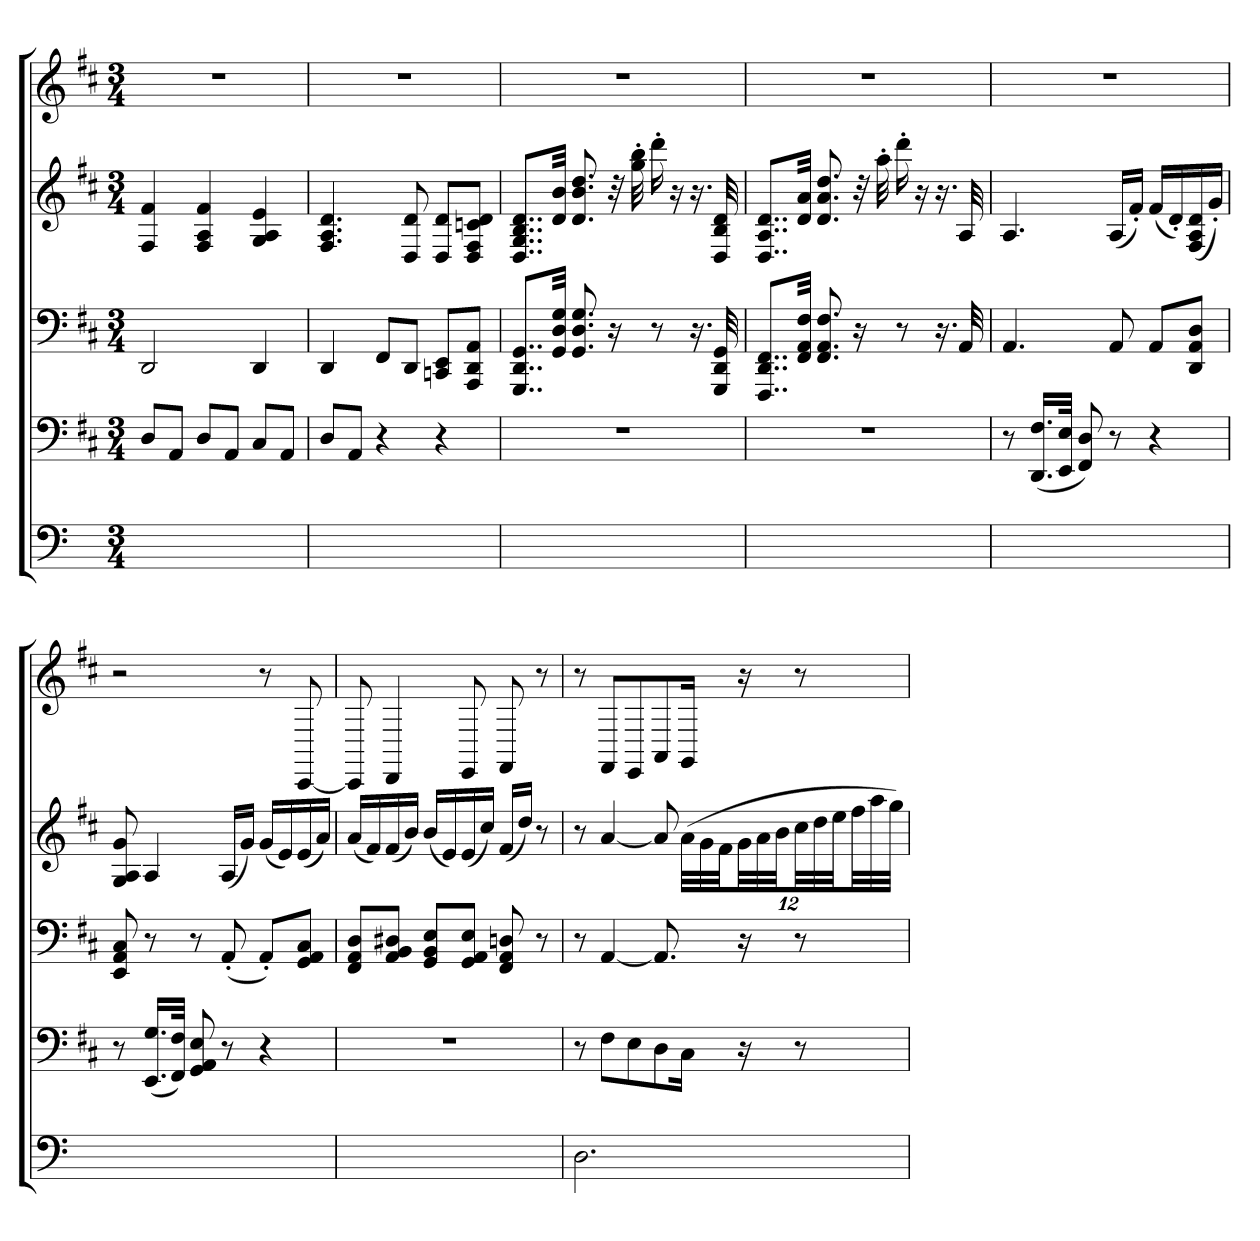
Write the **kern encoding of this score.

**kern	**kern	**kern	**kern	**kern
*part5	*part4	*part3	*part2	*part1
*staff5	*staff4	*staff3	*staff2	*staff1
*	*clefF4	*clefF4	*clefG2	*clefG2
*	*k[f#c#]	*k[f#c#]	*k[f#c#]	*k[f#c#]
*	*D:	*D:	*D:	*D:
*M3/4	*M3/4	*M3/4	*M3/4	*M3/4
=	=	=	=	=
2.ryy	8DL	2DD	4F# 4f#	2.r
.	8AAJ	.	.	.
.	8DL	.	4F# 4A 4f#	.
.	8AAJ	.	.	.
.	8C#L	4DD	4G 4A 4e	.
.	8AAJ	.	.	.
=	=	=	=	=
2.ryy	8DL	4DD	4.F# 4.A 4.d	2.r
.	8AAJ	.	.	.
.	4r	8FF#L	.	.
.	.	8DDJ	8D 8d	.
.	4r	8CCn 8EEL	8D 8dL	.
.	.	8AAA 8DD 8AAJ	8D 8F# 8cn 8dJ	.
=	=	=	=	=
2.ryy	2.r	8..GGG 8..DD 8..GGL	8..D 8..G 8..B 8..dL	2.r
.	.	32GG 32D 32GJkk	32d 32bJkk	.
.	.	8.GG 8.D 8.G	8.d 8.b 8.dd	.
.	.	16r	32r	.
.	.	.	32gg' 32bb'	.
.	.	8r	16ddd'	.
.	.	.	16r	.
.	.	16.r	16.r	.
.	.	32GGG 32DD 32GG	32D 32B 32d	.
=	=	=	=	=
2.ryy	2.r	8..FFF# 8..DD 8..FF#L	8..D 8..A 8..dL	2.r
.	.	32FF# 32AA 32F#Jkk	32d 32aJkk	.
.	.	8.FF# 8.AA 8.F#	8.d 8.a 8.dd	.
.	.	16r	32r	.
.	.	.	32aa'	.
.	.	8r	16ddd'	.
.	.	.	16r	.
.	.	16.r	16.r	.
.	.	32AA	32A	.
=	=	=	=	=
2.ryy	8r	4.AA	4.A	2.r
.	(16.DD 16.F#LL	.	.	.
.	32EE 32EJJk	.	.	.
.	8FF# 8D)	.	.	.
.	8r	8AA	(16ALL	.
.	.	.	16f#'JJ)	.
.	4r	8AAL	(16f#LL	.
.	.	.	16d')	.
.	.	8DD 8AA 8DJ	(16F# 16A 16d	.
.	.	.	16g'JJ)	.
=	=	=	=	=
2.ryy	8r	8EE 8AA 8C#	8G 8A 8g	2r
.	(16.EE 16.GLL	8r	4A	.
.	32FF# 32F#JJk)	.	.	.
.	8GG 8AA 8E	8r	.	.
.	8r	(8AA'	(16ALL	.
.	.	.	16gJJ)	.
.	4r	8AA'L)	(16gLL	8r
.	.	.	16e)	.
.	.	8GG 8AA 8C#J	(16e	[8CC#
.	.	.	16aJJ)	.
=	=	=	=	=
2.ryy	2.r	8FF# 8AA 8DL	(16aLL	8CC#]
.	.	.	16f#)	.
.	.	8AA 8BB 8D#XJ	(16f#	4DD
.	.	.	16bJJ)	.
.	.	8GG 8BB 8EL	(16bLL	.
.	.	.	16e)	.
.	.	8GG 8AA 8EJ	(16e	8EE
.	.	.	16cc#JJ)	.
.	.	8FF# 8AA 8Dn	(16f#LL	8FF#
.	.	.	16ddJJ)	.
.	.	8r	8r	8r
=	=	=	=	=
2.D	8r	8r	8r	8r
.	8F#L	[4AA	[4a	8FF#L
.	8E	.	.	8EE
.	8D	8.AA]	8a]	8AA
.	16C#Jk	.	(48aLLL	16GGJk
.	.	.	48g	.
.	.	.	48f#JJ	.
.	16r	16r	48gLL	16r
.	.	.	48a	.
.	.	.	48bJJ	.
.	8r	8r	48cc#LL	8r
.	.	.	48dd	.
.	.	.	48eeJJ	.
.	.	.	48ff#LL	.
.	.	.	48aa	.
.	.	.	48ggJJJ)	.
=	=	=	=	=
*-	*-	*-	*-	*-
